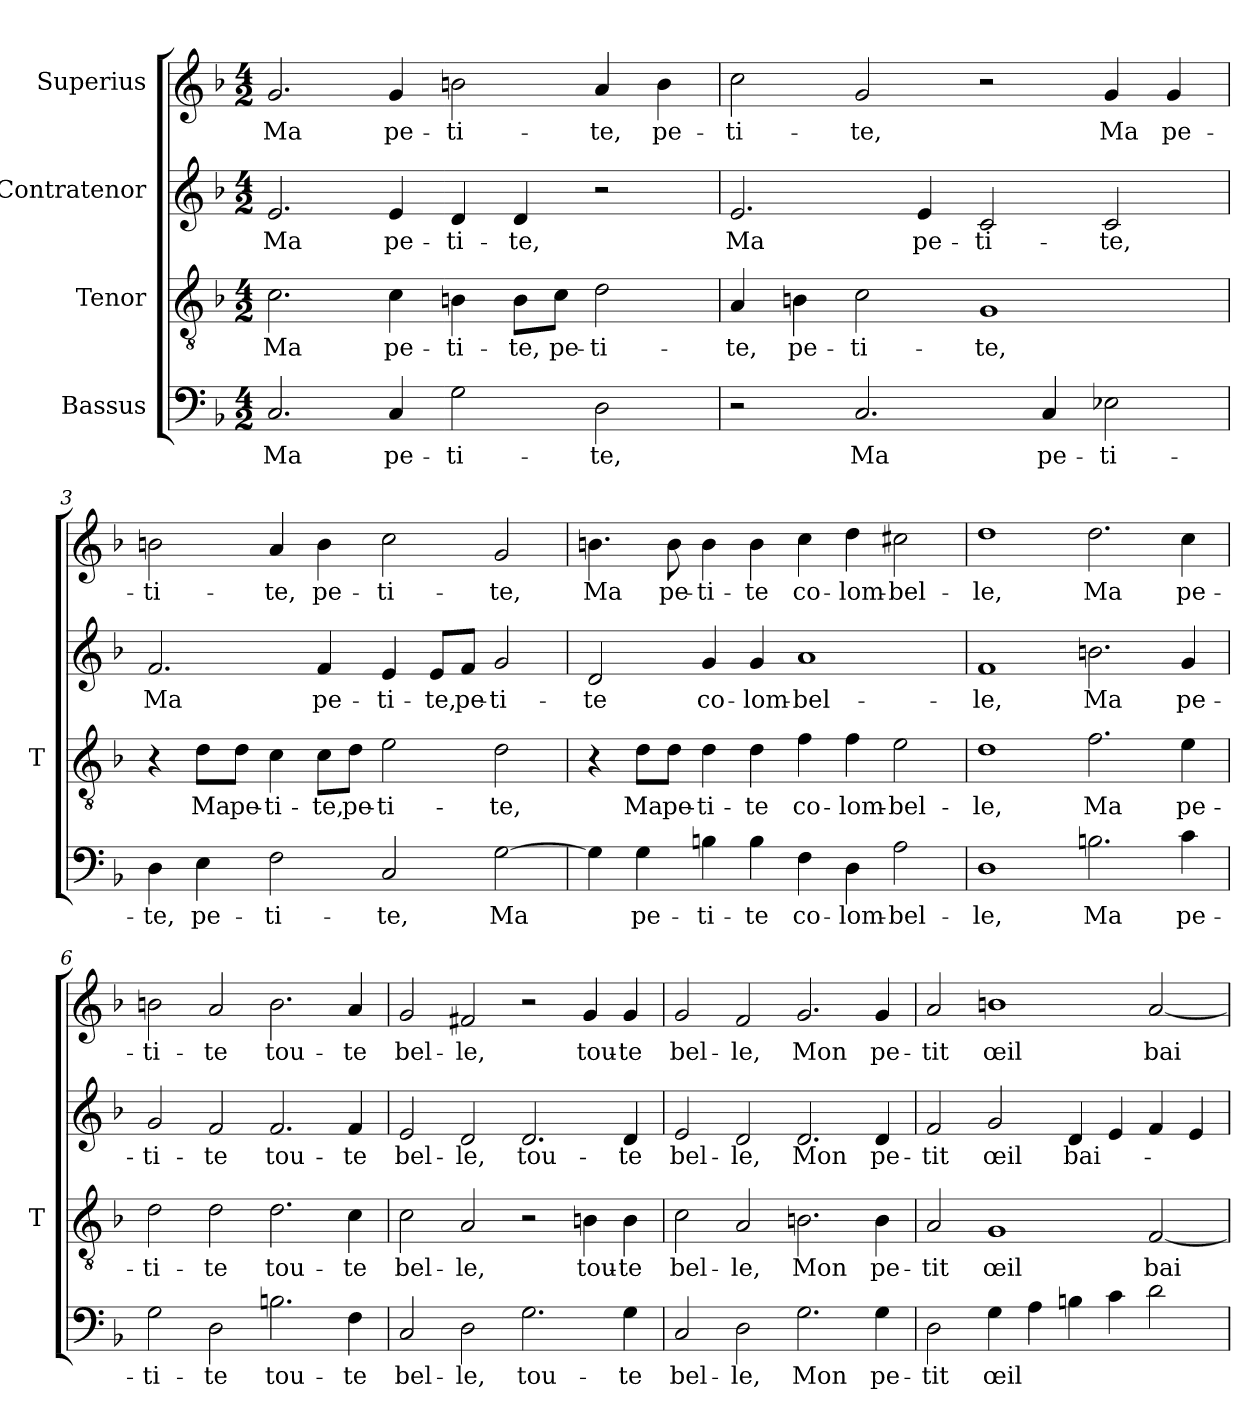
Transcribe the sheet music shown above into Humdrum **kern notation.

**kern	**text	**kern	**text	**kern	**text	**kern	**text
*part4	*part4	*part3	*part3	*part2	*part2	*part1	*part1
*staff4	*staff4	*staff3	*staff3	*staff2	*staff2	*staff1	*staff1
*I"Bassus	*	*I"Tenor	*	*I"Contratenor	*	*I"Superius	*
*	*	*I'T	*	*	*	*	*
*clefF4	*	*clefGv2	*	*clefG2	*	*clefG2	*
*k[b-]	*	*k[b-]	*	*k[b-]	*	*k[b-]	*
*M4/2	*	*M4/2	*	*M4/2	*	*M4/2	*
=1	=1	=1	=1	=1	=1	=1	=1
2.C	-Ma	2.c	-Ma	2.e	-Ma	2.g	-Ma
4C	pe-	4c	pe-	4e	pe-	4g	pe-
2G	ti-	4Bn	ti-	4d	ti-	2b	ti-
.	.	8B\L	-te,	4d	-te,	.	.
.	.	8c\J	pe-	.	.	.	.
2D	-te,	2d	ti-	2r	.	4a	-te,
.	.	.	.	.	.	4b	pe-
=2	=2	=2	=2	=2	=2	=2	=2
2r	.	4A	-te,	2.e	-Ma	2cc	ti-
.	.	4Bn	pe-	.	.	.	.
2.C	-Ma	2c	ti-	.	.	2g	-te,
.	.	.	.	4e	pe-	.	.
.	.	1G	-te,	2c	ti-	2r	.
4C	pe-	.	.	.	.	.	.
2E-X	ti-	.	.	2c	-te,	4g	-Ma
.	.	.	.	.	.	4g	pe-
=3	=3	=3	=3	=3	=3	=3	=3
4D	-te,	4r	.	2.f	-Ma	2b	ti-
4E	pe-	8d\L	-Ma	.	.	.	.
.	.	8d\J	pe-	.	.	.	.
2F	ti-	4c	ti-	.	.	4a	-te,
.	.	8c\L	-te,	4f	pe-	4b	pe-
.	.	8d\J	pe-	.	.	.	.
2C	-te,	2e	ti-	4e	ti-	2cc	ti-
.	.	.	.	8e/L	-te,	.	.
.	.	.	.	8f/J	pe-	.	.
[2G	-Ma	2d	-te,	2g	ti-	2g	-te,
=4	=4	=4	=4	=4	=4	=4	=4
4G]	.	4r	.	2d	-te	4.b	-Ma
4G	pe-	8d\L	-Ma	.	.	.	.
.	.	8d\J	pe-	.	.	8b	pe-
4B	ti-	4d	ti-	4g	co-	4b	ti-
4B	-te	4d	-te	4g	lom-	4b	-te
4F	co-	4f	co-	1a	bel-	4cc	co-
4D	lom-	4f	lom-	.	.	4dd	lom-
2A	bel-	2e	bel-	.	.	2cc#X	bel-
=5	=5	=5	=5	=5	=5	=5	=5
1D	-le,	1d	-le,	1f	-le,	1dd	-le,
2.B	-Ma	2.f	-Ma	2.bn	-Ma	2.dd	-Ma
4c	pe-	4e	pe-	4g	pe-	4cc	pe-
=6	=6	=6	=6	=6	=6	=6	=6
2G	ti-	2d	ti-	2g	ti-	2b	ti-
2D	-te	2d	-te	2f	-te	2a	-te
2.B	tou-	2.d	tou-	2.f	tou-	2.b	tou-
4F	-te	4c	-te	4f	-te	4a	-te
=7	=7	=7	=7	=7	=7	=7	=7
2C	bel-	2c	bel-	2e	bel-	2g	bel-
2D	-le,	2A	-le,	2d	-le,	2f#X	-le,
2.G	tou-	2r	.	2.d	tou-	2r	.
.	.	4Bn	tou-	.	.	4g	tou-
4G	-te	4B	-te	4d	-te	4g	-te
=8	=8	=8	=8	=8	=8	=8	=8
2C	bel-	2c	bel-	2e	bel-	2g	bel-
2D	-le,	2A	-le,	2d	-le,	2f	-le,
2.G	-Mon	2.Bn	-Mon	2.d	-Mon	2.g	-Mon
4G	pe-	4B	pe-	4d	pe-	4g	pe-
=9	=9	=9	=9	=9	=9	=9	=9
2D	-tit	2A	-tit	2f	-tit	2a	-tit
4G	-œil	1G	-œil	2g	-œil	1b	-œil
4A	.	.	.	.	.	.	.
4B	.	.	.	4d	bai-	.	.
4c	.	.	.	4e	.	.	.
2d	.	[2F	bai-	4f	.	[2a	bai-
.	.	.	.	4e	.	.	.
=	=	=	=	=	=	=	=
*-	*-	*-	*-	*-	*-	*-	*-
